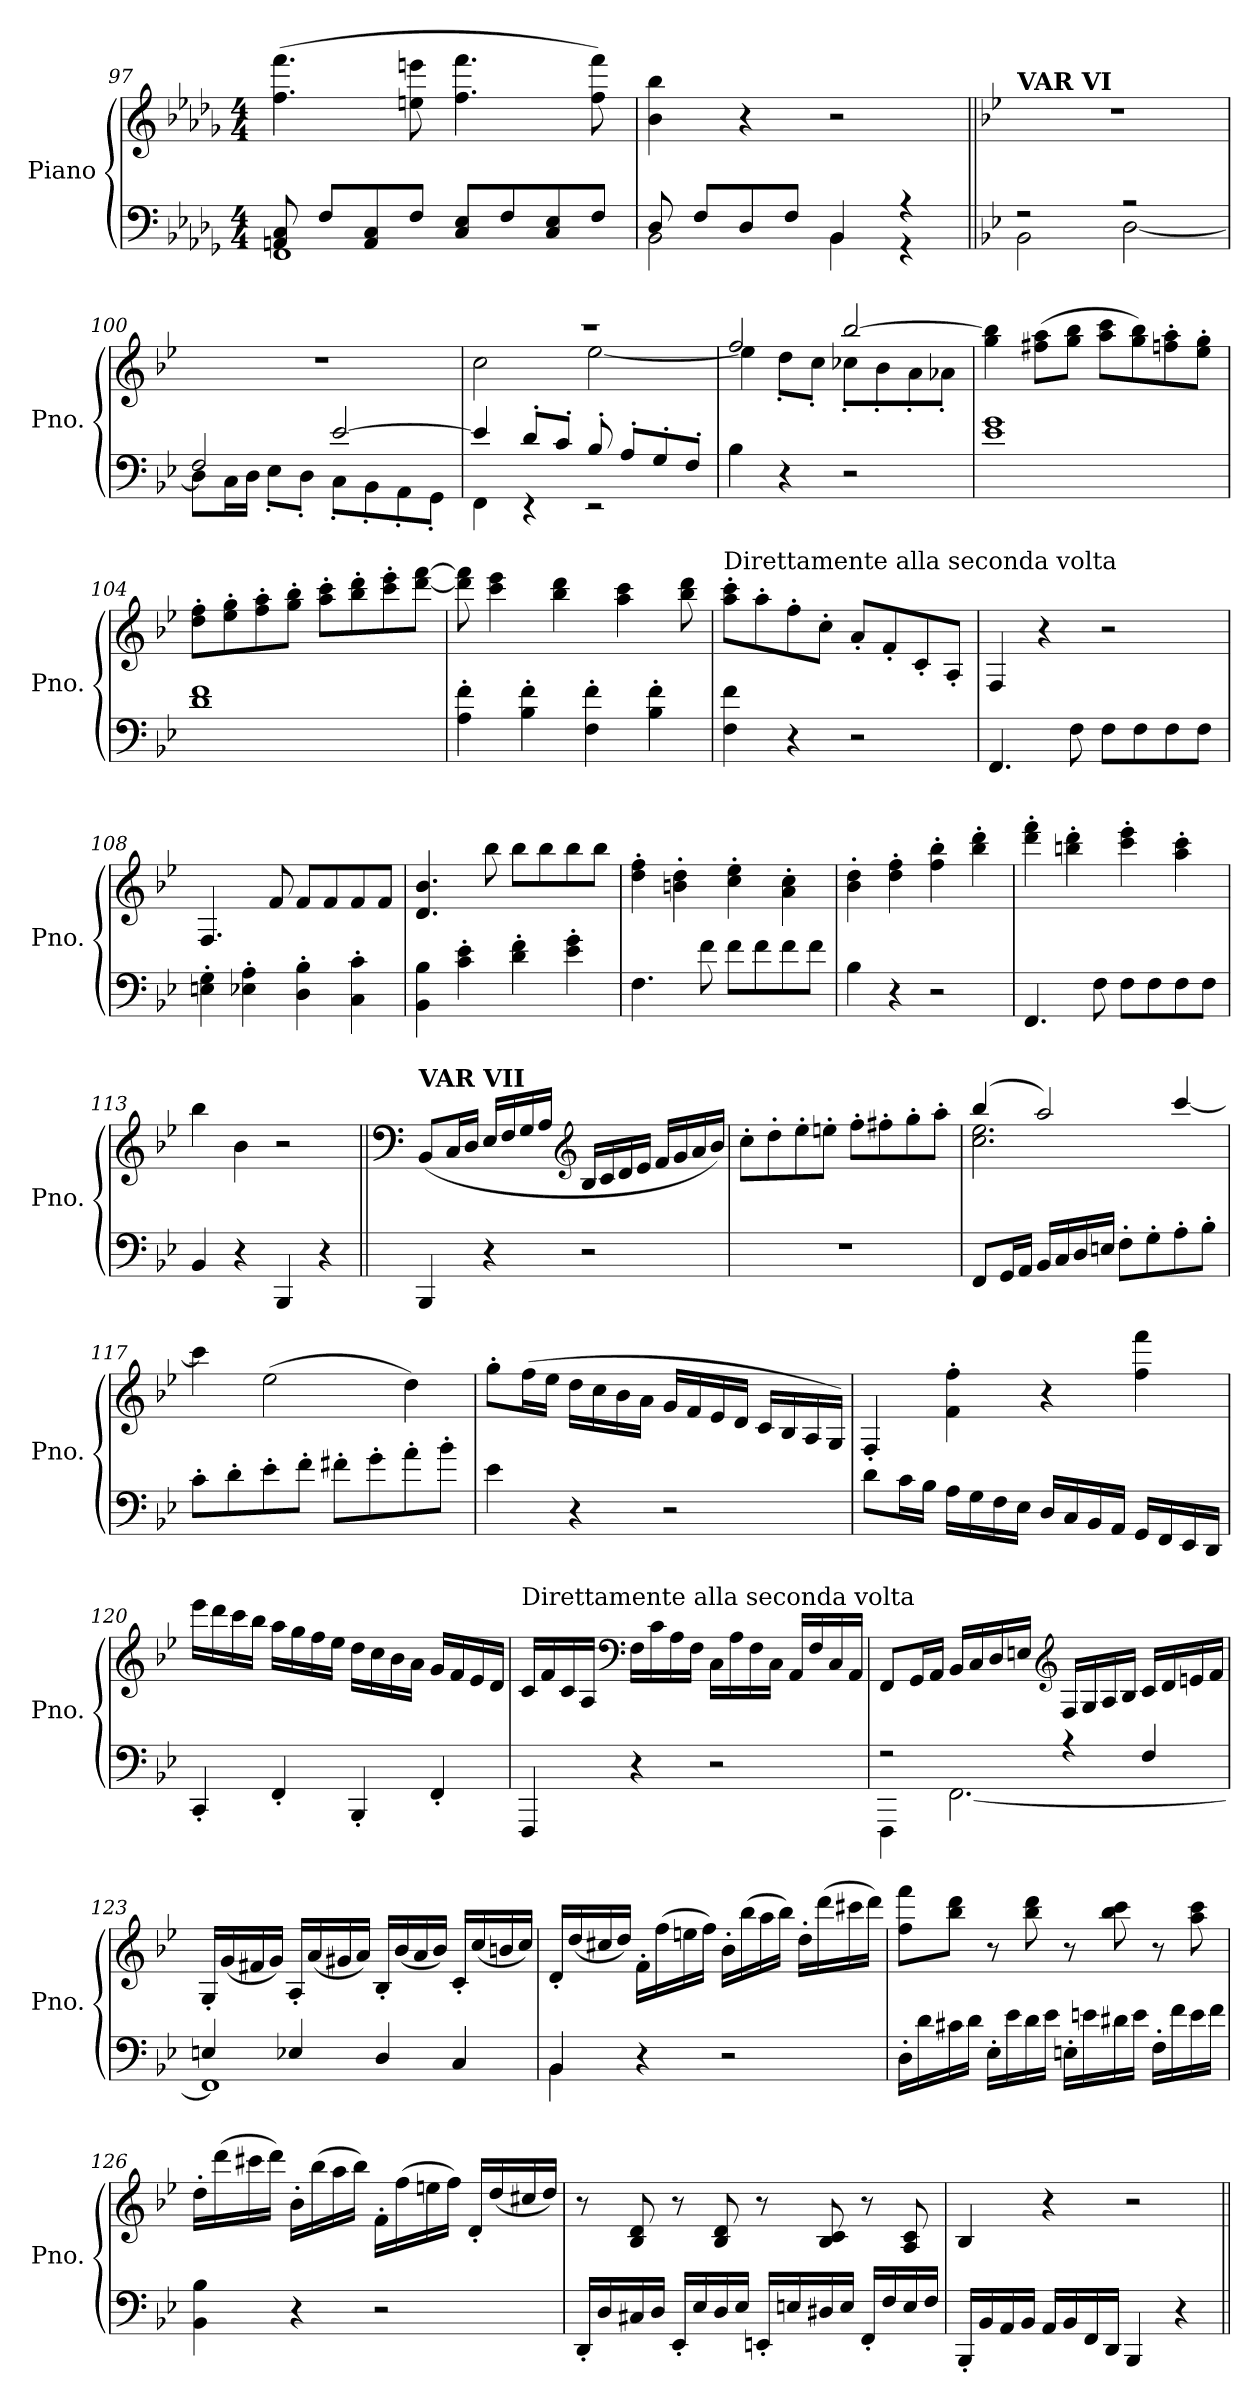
**kern	**kern
*part1	*part1
*staff2	*staff1
*I"Piano	*
*I'Pno.	*
*clefF4	*clefG2
*k[b-e-a-d-g-]	*k[b-e-a-d-g-]
*b-:	*b-:
*M4/4	*M4/4
=97	=97
*^	*
8AAn/ 8C/	1FF	(>4.ff\ 4.fff\
8F/L	.	.
8AA/ 8C/	.	.
8F/J	.	8een\ 8eeen\
8C/ 8E-/L	.	4.ff\ 4.fff\
8F/	.	.
8C/ 8E-/	.	.
8F/J	.	8ff\ 8fff\)
!!LO:LB:g=z
=98	=98	=98
8D-/	2BB-\	4b-\ 4bb-\
8F/L	.	.
8D-/	.	4r
8F/J	.	.
4BB-/	4BB-\	2r
4r	4r	.
=99||	=99||	=99||
*k[b-e-]	*	*k[b-e-]
*B-:	*	*B-:
!	!	!LO:TX:a:B:t=VAR VI
2r	2BB-\	1r
2r	[2D\	.
=100	=100	=100
2F/	8D\L]	1r
.	16C\L	.
.	16D\JJ	.
.	8E-'\L	.
.	8D'\J	.
[2e-/	8C'\L	.
.	8BB-'\	.
.	8AA'\	.
.	8GG'\J	.
=101	=101	=101
*	*	*^
4e-/]	4FF\	1r	2cc\
8d'/L	4r	.	.
8c'/J	.	.	.
8B-'/	2r	.	[2ee-\
8A'/L	.	.	.
8G'/	.	.	.
8F'/J	.	.	.
*v	*v	*	*
=102	=102	=102
4B-\	2ff/	4ee-\]
4r	.	8dd'\L
.	.	8cc'\J
2r	[2bb-/	8cc-X'\L
.	.	8b-'\
.	.	8a'\
.	.	8a-X'\J
*	*v	*v
!!LO:PB:g=z
=103	=103
1e- 1g	4gg\ 4bb-\]
.	(>8ff#X\ 8aa\L
.	8gg\ 8bb-\J
.	8aa\ 8ccc\L
.	8gg\ 8bb-\)
.	8ffn\' 8aa\'
.	8ee-\' 8gg\'J
=104	=104
1d 1f	8dd\' 8ff\'L
.	8ee-\' 8gg\'
.	8ff\' 8aa\'
.	8gg\' 8bb-\'J
.	8aa\' 8ccc\'L
.	8bb-\' 8ddd\'
.	8ccc\' 8eee-\'
.	[8ddd\ [8fff\J
=105	=105
4A\' 4f\'	8ddd\] 8fff\]
.	4ccc\ 4eee-\
4B-\' 4f\'	.
.	4bb-\ 4ddd\
4F\' 4f\'	.
.	4aa\ 4ccc\
4B-\' 4f\'	.
.	8bb-\ 8ddd\
=106	=106
!	!LO:TX:a:t=Direttamente alla seconda volta
4F\ 4f\	8aa\' 8ccc\'L
.	8aa'\
4r	8ff'\
.	8cc'\J
2r	8a'/L
.	8f'/
.	8c'/
.	8A'/J
!!LO:LB:g=z
=107	=107
4.FF/	4F/
.	4r
8F\	.
8F\L	2r
8F\	.
8F\	.
8F\J	.
=108	=108
4En\' 4G\'	4.F/
4E-X\' 4A\'	.
.	8f/
4D\' 4B-\'	8f/L
.	8f/
4C\' 4c\'	8f/
.	8f/J
=109	=109
4BB-\ 4B-\	4.d/ 4.b-/
4c\' 4e-\'	.
.	8bb-\
4d\' 4f\'	8bb-\L
.	8bb-\
4e-\' 4g\'	8bb-\
.	8bb-\J
=110	=110
4.F\	4dd\' 4ff\'
.	4bn\' 4dd\'
8f\	.
8f\L	4cc\' 4ee-\'
8f\	.
8f\	4a\' 4cc\'
8f\J	.
=111	=111
4B-\	4b-\' 4dd\'
4r	4dd\' 4ff\'
2r	4ff\' 4bb-\'
.	4bb-\' 4ddd\'
!!LO:LB:g=z
=112	=112
4.FF/	4ddd\' 4fff\'
.	4bbn\' 4ddd\'
8F\	.
8F\L	4ccc\' 4eee-\'
8F\	.
8F\	4aa\' 4ccc\'
8F\J	.
=113	=113
4BB-/	4bb-\
4r	4b-\
4BBB-/	2r
4r	.
=114||	=114||
*	*clefF4
!	!LO:TX:a:B:t=VAR VII
4BBB-/	(<8BB-/L
.	16C/L
.	16D/JJ
4r	16E-/LL
.	16F/
.	16G/
.	16A/JJ
*	*clefG2
2r	16B-/LL
.	16c/
.	16d/
.	16e-/JJ
.	16f/LL
.	16g/
.	16a/
.	16b-/JJ)
=115	=115
1r	8cc'\L
.	8dd'\
.	8ee-'\
.	8een'\J
.	8ff'\L
.	8ff#X'\
.	8gg'\
.	8aa'\J
!!LO:LB:g=z
=116	=116
*	*^
8FF/L	(>4bb-/	2.cc\ 2.ee-\
16GG/L	.	.
16AA/JJ	.	.
16BB-/LL	2aa/)	.
16C/	.	.
16D/	.	.
16En/JJ	.	.
8F'\L	.	.
8G'\	.	.
8A'\	[4ccc/	4ryy
8B-'\J	.	.
*	*v	*v
=117	=117
8c'\L	4ccc\]
8d'\	.
8e-'\	(>2ee-\
8f'\J	.
8f#X'\L	.
8g'\	.
8a'\	4dd\)
8b-'\J	.
=118	=118
4e-\	8gg'\L
.	(>16ff\L
.	16ee-\JJ
4r	16dd\LL
.	16cc\
.	16b-\
.	16a\JJ
2r	16g/LL
.	16f/
.	16e-/
.	16d/JJ
.	16c/LL
.	16B-/
.	16A/
.	16G/JJ)
!!LO:LB:g=z
=119	=119
8d\L	4F'/
16c\L	.
16B-\JJ	.
16A\LL	4f\' 4ff\'
16G\	.
16F\	.
16E-\JJ	.
16D/LL	4r
16C/	.
16BB-/	.
16AA/JJ	.
16GG/LL	4ff\ 4fff\
16FF/	.
16EE-/	.
16DD/JJ	.
=120	=120
4CC'/	16eee-\LL
.	16ddd\
.	16ccc\
.	16bb-\JJ
4FF'/	16aa\LL
.	16gg\
.	16ff\
.	16ee-\JJ
4BBB-'/	16dd\LL
.	16cc\
.	16b-\
.	16a\JJ
4FF'/	16g/LL
.	16f/
.	16e-/
.	16d/JJ
!!LO:LB:g=z
=121	=121
!	!LO:TX:a:t=Direttamente alla seconda volta
4FFF/	16c/LL
.	16f/
.	16c/
.	16A/JJ
*	*clefF4
4r	16F\LL
.	16c\
.	16A\
.	16F\JJ
2r	16C\LL
.	16A\
.	16F\
.	16C\JJ
.	16AA/LL
.	16F/
.	16C/
.	16AA/JJ
=122	=122
*^	*
2r	4FFF\	8FF/L
.	.	16GG/L
.	.	16AA/JJ
.	[2.FF\	16BB-/LL
.	.	16C/
.	.	16D/
.	.	16En/JJ
*	*	*clefG2
4r	.	16F/LL
.	.	16G/
.	.	16A/
.	.	16B-/JJ
4F/	.	16c/LL
.	.	16d/
.	.	16en/
.	.	16f/JJ
!!LO:PB:g=z
=123	=123	=123
4En/	1FF]	16G'/LL
.	.	(<16g/
.	.	16f#X/
.	.	16g/JJ)
4E-X/	.	16A'/LL
.	.	(<16a/
.	.	16g#X/
.	.	16a/JJ)
4D/	.	16B-'/LL
.	.	(<16b-/
.	.	16a/
.	.	16b-/JJ)
4C/	.	16c'/LL
.	.	(<16cc/
.	.	16bn/
.	.	16cc/JJ)
=124	=124	=124
4BB-/	4BB-\	16d'/LL
.	.	(<16dd/
.	.	16cc#X/
.	.	16dd/JJ)
4r	2.ryy	16f'\LL
.	.	(>16ff\
.	.	16een\
.	.	16ff\JJ)
2r	.	16b-'\LL
.	.	(>16bb-\
.	.	16aa\
.	.	16bb-\JJ)
.	.	16dd'\LL
.	.	(>16ddd\
.	.	16ccc#X\
.	.	16ddd\JJ)
*v	*v	*
!!LO:LB:g=z
=125	=125
16D'\LL	8ff\ 8fff\L
16d\	.
16c#X\	8bb-\ 8ddd\J
16d\JJ	.
16E-'\LL	8r
16e-\	.
16d\	8bb-\ 8ddd\
16e-\JJ	.
16En'\LL	8r
16en\	.
16d#X\	8bb-\ 8ccc\
16e\JJ	.
16F'\LL	8r
16f\	.
16e\	8aa\ 8ccc\
16f\JJ	.
=126	=126
4BB-\ 4B-\	16dd'\LL
.	(>16ddd\
.	16ccc#X\
.	16ddd\JJ)
4r	16b-'\LL
.	(>16bb-\
.	16aa\
.	16bb-\JJ)
2r	16f'\LL
.	(>16ff\
.	16een\
.	16ff\JJ)
.	16d'/LL
.	(<16dd/
.	16cc#X/
.	16dd/JJ)
!!LO:LB:g=z
=127	=127
16DD'/LL	8r
16D/	.
16C#X/	8B-/ 8d/
16D/JJ	.
16EE-'/LL	8r
16E-/	.
16D/	8B-/ 8d/
16E-/JJ	.
16EEn'/LL	8r
16En/	.
16D#X/	8B-/ 8c/
16E/JJ	.
16FF'/LL	8r
16F/	.
16E/	8A/ 8c/
16F/JJ	.
=128	=128
16BBB-'/LL	4B-/
16BB-/	.
16AA/	.
16BB-/JJ	.
16AA/LL	4r
16BB-/	.
16FF/	.
16DD/JJ	.
4BBB-/	2r
4r	.
=||	=||
*-	*-
